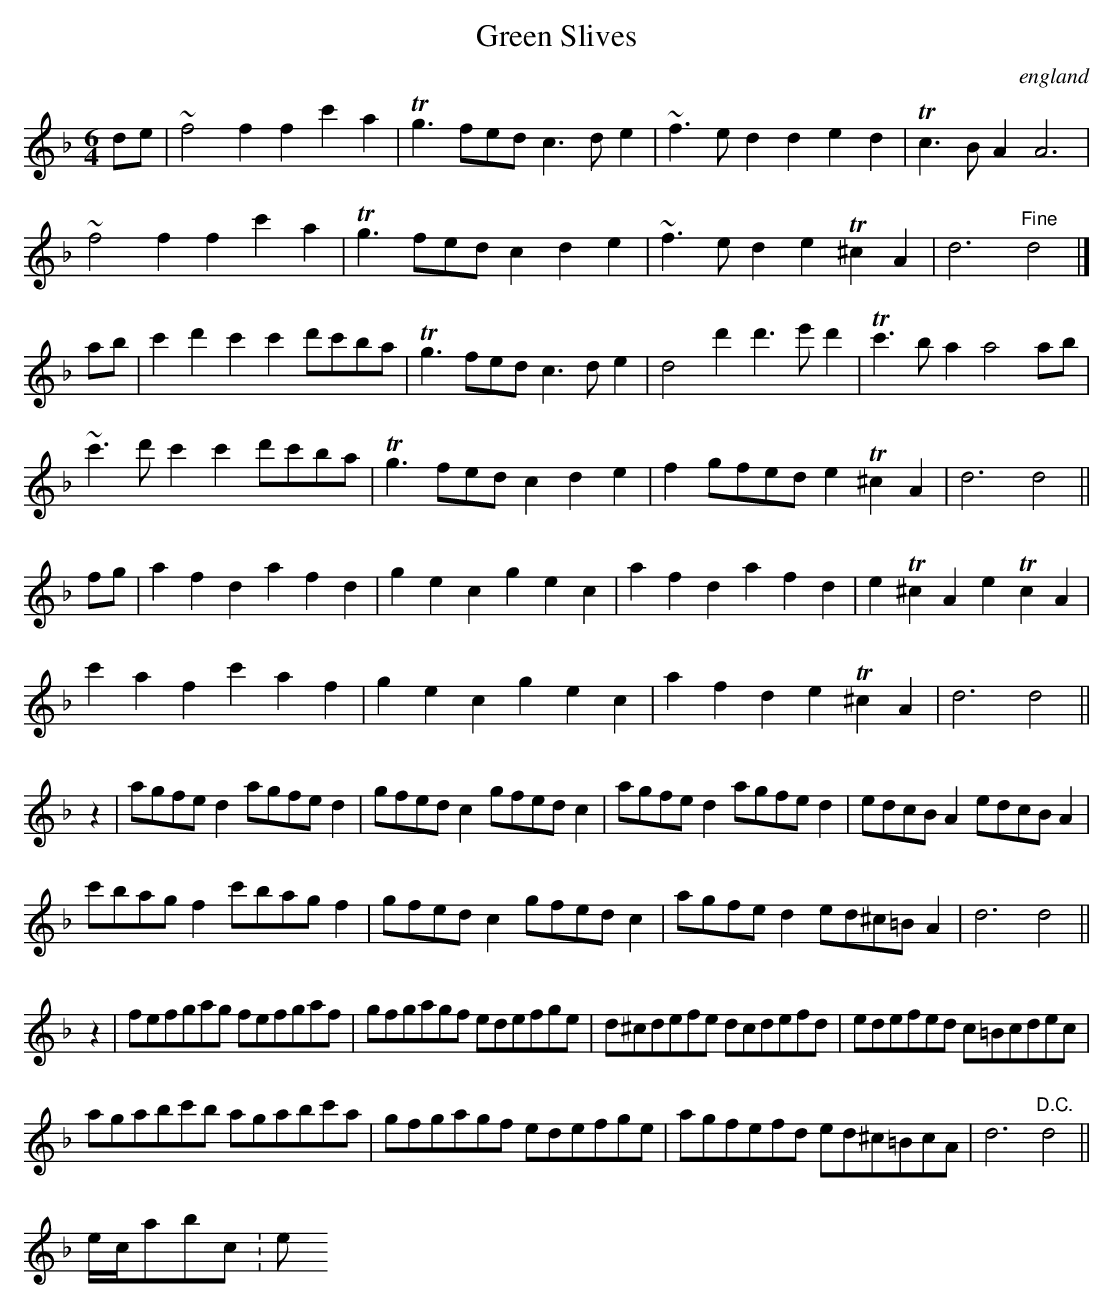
X:1
T:Green Slives
O:england
M:6/4
L:1/8
K:D minor
de|~f4       f2  f2  c'2 a2|Tg3  fed  c3  d e2|~f3  e d2  d2   e2 d2 |Tc3    B A2 A6       |
~f4       f2  f2  c'2 a2|Tg3  fed  c2 d2 e2|~f3  e d2  e2 T^c2 A2 | d6   "Fine"d4      |]
ab| c'2 d'2  c'2 c'2 d'c'ba|Tg3  fed  c3  d e2| d4    d'2 d'3  e' d'2|Tc'3   b a2 a4     ab|
~c'3   d' c'2 c'2 d'c'ba|Tg3  fed  c2 d2 e2| f2 gfed   e2 T^c2 A2 | d6         d4      ||
fg| a2  f2   d2  a2  f2  d2| g2 e2 c2 g2 e2 c2| a2 f2 d2  a2   f2 d2 | e2 T^c2 A2 e2 Tc2 A2|
c'2 a2   f2  c'2 a2  f2| g2 e2 c2 g2 e2 c2| a2 f2 d2  e2 T^c2 A2 | d6         d4      ||
z2| agfe     d2  agfe    d2| gfed  c2 gfed  c2| agfe  d2  agfe    d2 | edcB    A2 edcB   A2|
c'bag    f2  c'bag   f2| gfed  c2 gfed  c2| agfe  d2  ed^c=B  A2 | d6         d4      ||
z2| fefgag       fefgaf    | gfgagf   edefge  | d^cdefe   dcdefd     | edefed     c=Bcdec  |
agabc'b      agabc'a   | gfgagf   edefge  | agfefd    ed^c=BcA   | d6   "D.C."d4      ||
